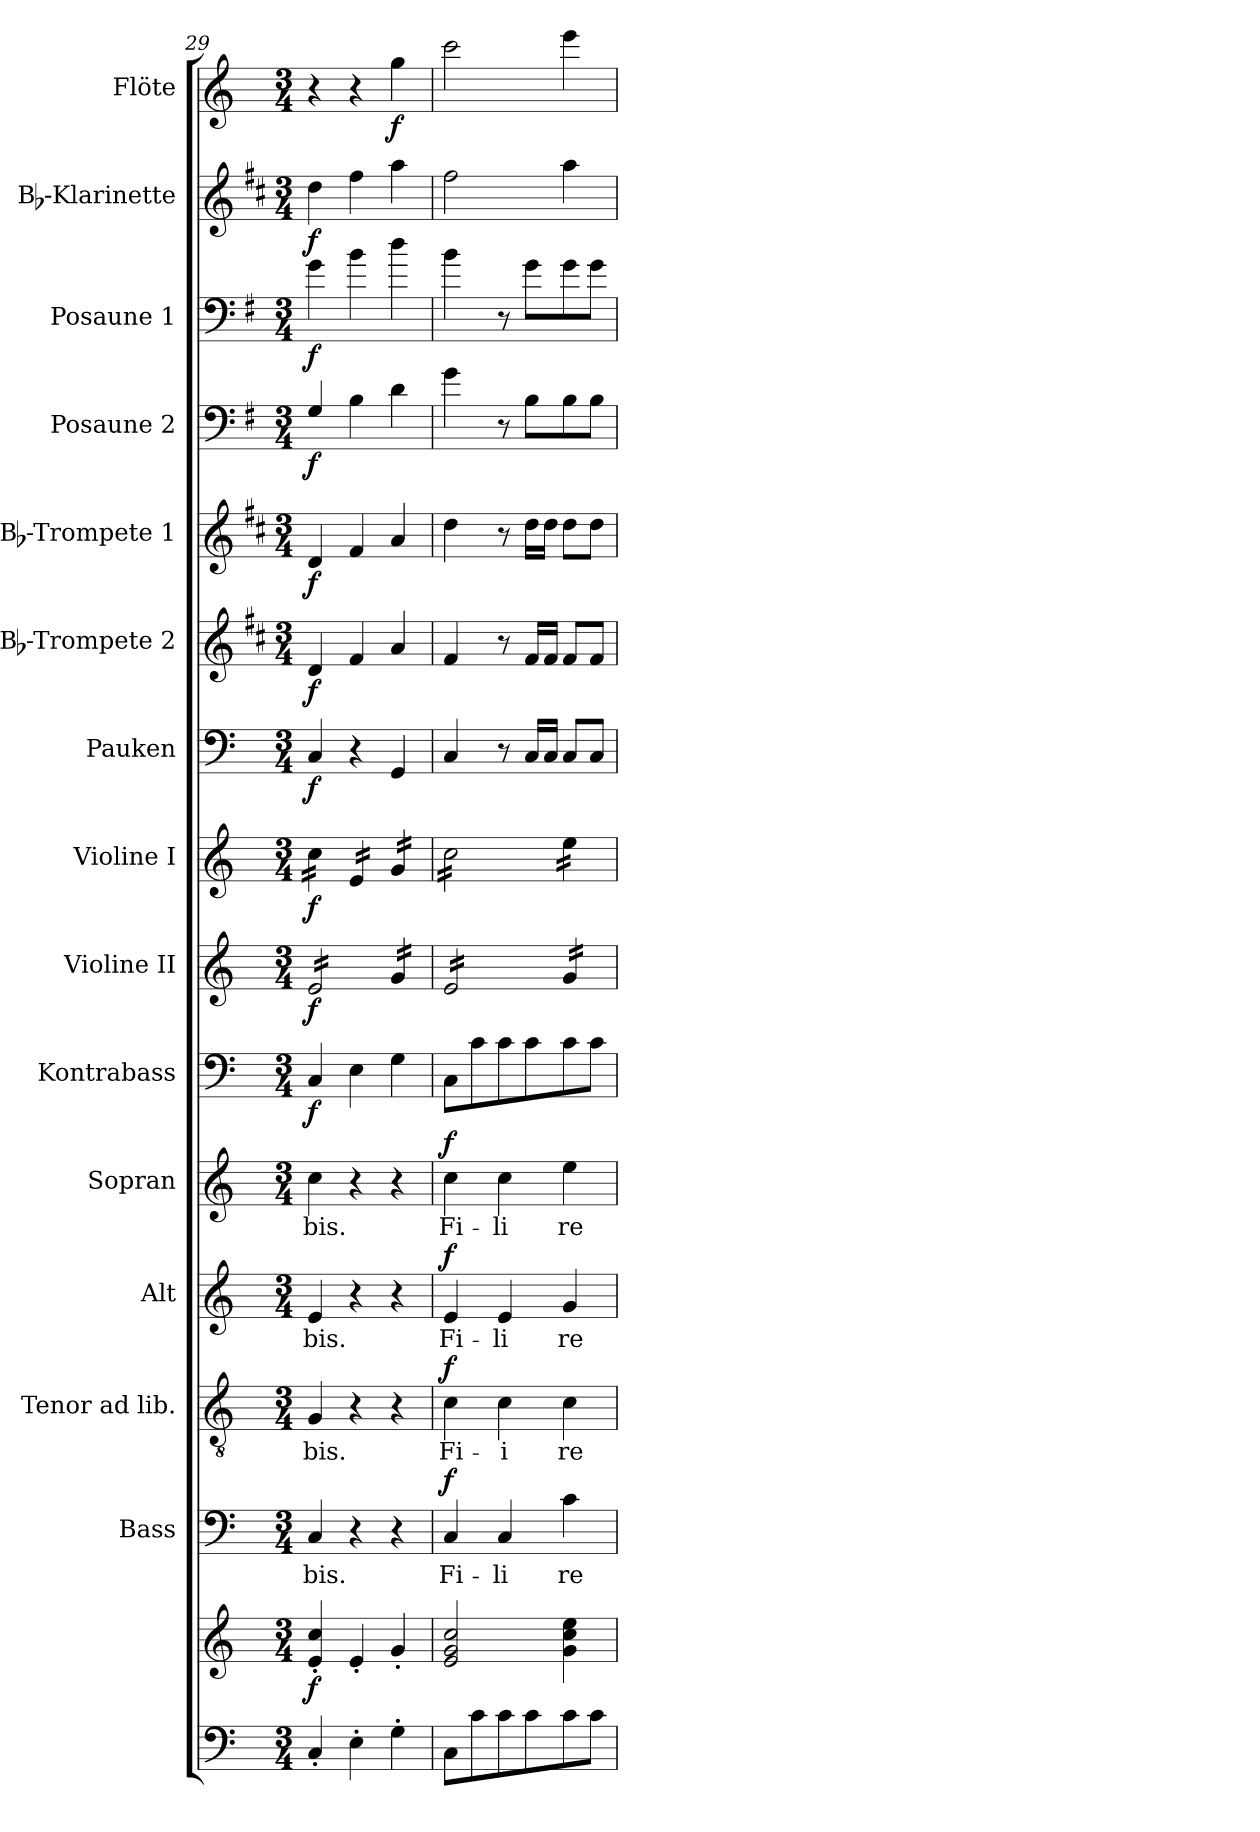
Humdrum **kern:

**kern	**kern	**dynam	**kern	**text	**dynam	**kern	**text	**dynam	**kern	**text	**dynam	**kern	**text	**dynam	**kern	**dynam	**kern	**dynam	**kern	**dynam	**kern	**dynam	**kern	**dynam	**kern	**dynam	**kern	**dynam	**kern	**dynam	**kern	**dynam	**kern	**dynam
*part15	*part15	*part15	*part14	*part14	*part14	*part13	*part13	*part13	*part12	*part12	*part12	*part11	*part11	*part11	*part10	*part10	*part9	*part9	*part8	*part8	*part7	*part7	*part6	*part6	*part5	*part5	*part4	*part4	*part3	*part3	*part2	*part2	*part1	*part1
*staff16	*staff15	*staff15/16	*staff14	*staff14	*staff14	*staff13	*staff13	*staff13	*staff12	*staff12	*staff12	*staff11	*staff11	*staff11	*staff10	*staff10	*staff9	*staff9	*staff8	*staff8	*staff7	*staff7	*staff6	*staff6	*staff5	*staff5	*staff4	*staff4	*staff3	*staff3	*staff2	*staff2	*staff1	*staff1
*	*	*	*I"Bass	*	*	*I"Tenor ad lib.	*	*	*I"Alt	*	*	*I"Sopran	*	*	*I"Kontrabass	*	*I"Violine II	*	*I"Violine I	*	*I"Pauken	*	*I"Bb-Trompete 2	*	*I"Bb-Trompete 1	*	*I"Posaune 2	*	*I"Posaune 1	*	*I"Bb-Klarinette	*	*I"Flöte	*
*	*	*	*I'B.	*	*	*I'T.	*	*	*I'A.	*	*	*I'S.	*	*	*I'Kb.	*	*I'Vl. II	*	*I'Vl. I	*	*I'Pk.	*	*I'Bb Trp. 2	*	*I'Bb Trp. 1	*	*I'Pos. 2	*	*I'Pos. 1	*	*I'Bb Kl.	*	*I'Fl.	*
*clefF4	*clefG2	*	*clefF4	*	*	*clefGv2	*	*	*clefG2	*	*	*clefG2	*	*	*clefF4	*	*clefG2	*	*clefG2	*	*clefF4	*	*clefG2	*	*clefG2	*	*clefF4	*	*clefF4	*	*clefG2	*	*clefG2	*
*	*	*	*	*	*	*	*	*	*	*	*	*	*	*	*ITrd7c12	*	*	*	*	*	*	*	*ITrd1c2	*	*ITrd1c2	*	*ITrd4c7	*	*ITrd4c7	*	*ITrd1c2	*	*	*
*k[]	*k[]	*	*k[]	*	*	*k[]	*	*	*k[]	*	*	*k[]	*	*	*k[]	*	*k[]	*	*k[]	*	*k[]	*	*k[]	*	*k[]	*	*k[]	*	*k[]	*	*k[]	*	*k[]	*
*C:	*C:	*	*C:	*	*	*C:	*	*	*C:	*	*	*C:	*	*	*C:	*	*C:	*	*C:	*	*C:	*	*C:	*	*C:	*	*C:	*	*C:	*	*C:	*	*C:	*
*M3/4	*M3/4	*	*M3/4	*	*	*M3/4	*	*	*M3/4	*	*	*M3/4	*	*	*M3/4	*	*M3/4	*	*M3/4	*	*M3/4	*	*M3/4	*	*M3/4	*	*M3/4	*	*M3/4	*	*M3/4	*	*M3/4	*
=29	=29	=29	=29	=29	=29	=29	=29	=29	=29	=29	=29	=29	=29	=29	=29	=29	=29	=29	=29	=29	=29	=29	=29	=29	=29	=29	=29	=29	=29	=29	=29	=29	=29	=29
!	!	!LO:DY:b	!	!LO:LY:b	!	!	!LO:LY:b	!	!	!LO:LY:b	!	!	!LO:LY:b	!	!	!LO:DY:b	!	!LO:DY:b	!	!LO:DY:b	!	!LO:DY:b	!	!LO:DY:b	!	!LO:DY:b	!	!LO:DY:b	!	!LO:DY:b	!	!LO:DY:b	!	!
*	*	*	*	*	*	*	*	*	*	*	*	*	*	*	*	*	*tremolo	*	*	*	*	*	*	*	*	*	*	*	*	*	*	*	*	*
*	*	*	*	*	*	*	*	*	*	*	*	*	*	*	*	*	*	*	*tremolo	*	*	*	*	*	*	*	*	*	*	*	*	*	*	*
4C'</	4e/'< 4cc/'<	f	4C/	-bis.	.	4G/	-bis.	.	4e/	-bis.	.	4cc\	-bis.	.	4CC/	f	16e/LL	f	16cc\LL	f	4C/	f	4c/	f	4c/	f	4C/	f	4c\	f	4cc\	f	4r	.
.	.	.	.	.	.	.	.	.	.	.	.	.	.	.	.	.	16e/	.	16cc\	.	.	.	.	.	.	.	.	.	.	.	.	.	.	.
.	.	.	.	.	.	.	.	.	.	.	.	.	.	.	.	.	16e/	.	16cc\	.	.	.	.	.	.	.	.	.	.	.	.	.	.	.
.	.	.	.	.	.	.	.	.	.	.	.	.	.	.	.	.	16e/	.	16cc\JJ	.	.	.	.	.	.	.	.	.	.	.	.	.	.	.
4E'>\	4e'</	.	4r	.	.	4r	.	.	4r	.	.	4r	.	.	4EE\	.	16e/	.	16e/LL	.	4r	.	4e/	.	4e/	.	4E\	.	4e\	.	4ee\	.	4r	.
.	.	.	.	.	.	.	.	.	.	.	.	.	.	.	.	.	16e/	.	16e/	.	.	.	.	.	.	.	.	.	.	.	.	.	.	.
.	.	.	.	.	.	.	.	.	.	.	.	.	.	.	.	.	16e/	.	16e/	.	.	.	.	.	.	.	.	.	.	.	.	.	.	.
.	.	.	.	.	.	.	.	.	.	.	.	.	.	.	.	.	16e/JJ	.	16e/JJ	.	.	.	.	.	.	.	.	.	.	.	.	.	.	.
!	!	!	!	!	!	!	!	!	!	!	!	!	!	!	!	!	!	!	!	!	!	!	!	!	!	!	!	!	!	!	!	!	!	!LO:DY:b
4G'>\	4g'</	.	4r	.	.	4r	.	.	4r	.	.	4r	.	.	4GG\	.	16g/LL	.	16g/LL	.	4GG/	.	4g/	.	4g/	.	4G\	.	4g\	.	4gg\	.	4gg\	f
.	.	.	.	.	.	.	.	.	.	.	.	.	.	.	.	.	16g/	.	16g/	.	.	.	.	.	.	.	.	.	.	.	.	.	.	.
.	.	.	.	.	.	.	.	.	.	.	.	.	.	.	.	.	16g/	.	16g/	.	.	.	.	.	.	.	.	.	.	.	.	.	.	.
.	.	.	.	.	.	.	.	.	.	.	.	.	.	.	.	.	16g/JJ	.	16g/JJ	.	.	.	.	.	.	.	.	.	.	.	.	.	.	.
=30	=30	=30	=30	=30	=30	=30	=30	=30	=30	=30	=30	=30	=30	=30	=30	=30	=30	=30	=30	=30	=30	=30	=30	=30	=30	=30	=30	=30	=30	=30	=30	=30	=30	=30
!	!	!	!	!LO:LY:b	!LO:DY:a	!	!LO:LY:b	!LO:DY:a	!	!LO:LY:b	!LO:DY:a	!	!LO:LY:b	!LO:DY:a	!	!	!	!	!	!	!	!	!	!	!	!	!	!	!	!	!	!	!	!
8C\L	2e/ 2g/ 2cc/	.	4C/	Fi-	f	4c\	Fi-	f	4e/	Fi-	f	4cc\	Fi-	f	8CC\L	.	16e/LL	.	16cc\LL	.	4C/	.	4e/	.	4cc\	.	4c\	.	4e\	.	2ee\	.	2ccc\	.
.	.	.	.	.	.	.	.	.	.	.	.	.	.	.	.	.	16e/	.	16cc\	.	.	.	.	.	.	.	.	.	.	.	.	.	.	.
8c\	.	.	.	.	.	.	.	.	.	.	.	.	.	.	8C\	.	16e/	.	16cc\	.	.	.	.	.	.	.	.	.	.	.	.	.	.	.
.	.	.	.	.	.	.	.	.	.	.	.	.	.	.	.	.	16e/	.	16cc\	.	.	.	.	.	.	.	.	.	.	.	.	.	.	.
!	!	!	!	!LO:LY:b	!	!	!LO:LY:b	!	!	!LO:LY:b	!	!	!LO:LY:b	!	!	!	!	!	!	!	!	!	!	!	!	!	!	!	!	!	!	!	!	!
8c\	.	.	4C/	-li	.	4c\	-i	.	4e/	-li	.	4cc\	-li	.	8C\	.	16e/	.	16cc\	.	8r	.	8r	.	8r	.	8r	.	8r	.	.	.	.	.
.	.	.	.	.	.	.	.	.	.	.	.	.	.	.	.	.	16e/	.	16cc\	.	.	.	.	.	.	.	.	.	.	.	.	.	.	.
8c\	.	.	.	.	.	.	.	.	.	.	.	.	.	.	8C\	.	16e/	.	16cc\	.	16C/LL	.	16e/LL	.	16cc\LL	.	8E\L	.	8c\L	.	.	.	.	.
.	.	.	.	.	.	.	.	.	.	.	.	.	.	.	.	.	16e/JJ	.	16cc\JJ	.	16C/JJ	.	16e/JJ	.	16cc\JJ	.	.	.	.	.	.	.	.	.
!	!	!	!	!LO:LY:b	!	!	!LO:LY:b	!	!	!LO:LY:b	!	!	!LO:LY:b	!	!	!	!	!	!	!	!	!	!	!	!	!	!	!	!	!	!	!	!	!
8c\	4g\ 4cc\ 4ee\	.	4c\	re-	.	4c\	re-	.	4g/	re-	.	4ee\	re-	.	8C\	.	16g/LL	.	16ee\LL	.	8C/L	.	8e/L	.	8cc\L	.	8E\	.	8c\	.	4gg\	.	4eee\	.
.	.	.	.	.	.	.	.	.	.	.	.	.	.	.	.	.	16g/	.	16ee\	.	.	.	.	.	.	.	.	.	.	.	.	.	.	.
8c\J	.	.	.	.	.	.	.	.	.	.	.	.	.	.	8C\J	.	16g/	.	16ee\	.	8C/J	.	8e/J	.	8cc\J	.	8E\J	.	8c\J	.	.	.	.	.
.	.	.	.	.	.	.	.	.	.	.	.	.	.	.	.	.	16g/JJ	.	16ee\JJ	.	.	.	.	.	.	.	.	.	.	.	.	.	.	.
*	*	*	*	*	*	*	*	*	*	*	*	*	*	*	*	*	*	*	*Xtremolo	*	*	*	*	*	*	*	*	*	*	*	*	*	*	*
*	*	*	*	*	*	*	*	*	*	*	*	*	*	*	*	*	*Xtremolo	*	*	*	*	*	*	*	*	*	*	*	*	*	*	*	*	*
=	=	=	=	=	=	=	=	=	=	=	=	=	=	=	=	=	=	=	=	=	=	=	=	=	=	=	=	=	=	=	=	=	=	=
*-	*-	*-	*-	*-	*-	*-	*-	*-	*-	*-	*-	*-	*-	*-	*-	*-	*-	*-	*-	*-	*-	*-	*-	*-	*-	*-	*-	*-	*-	*-	*-	*-	*-	*-
